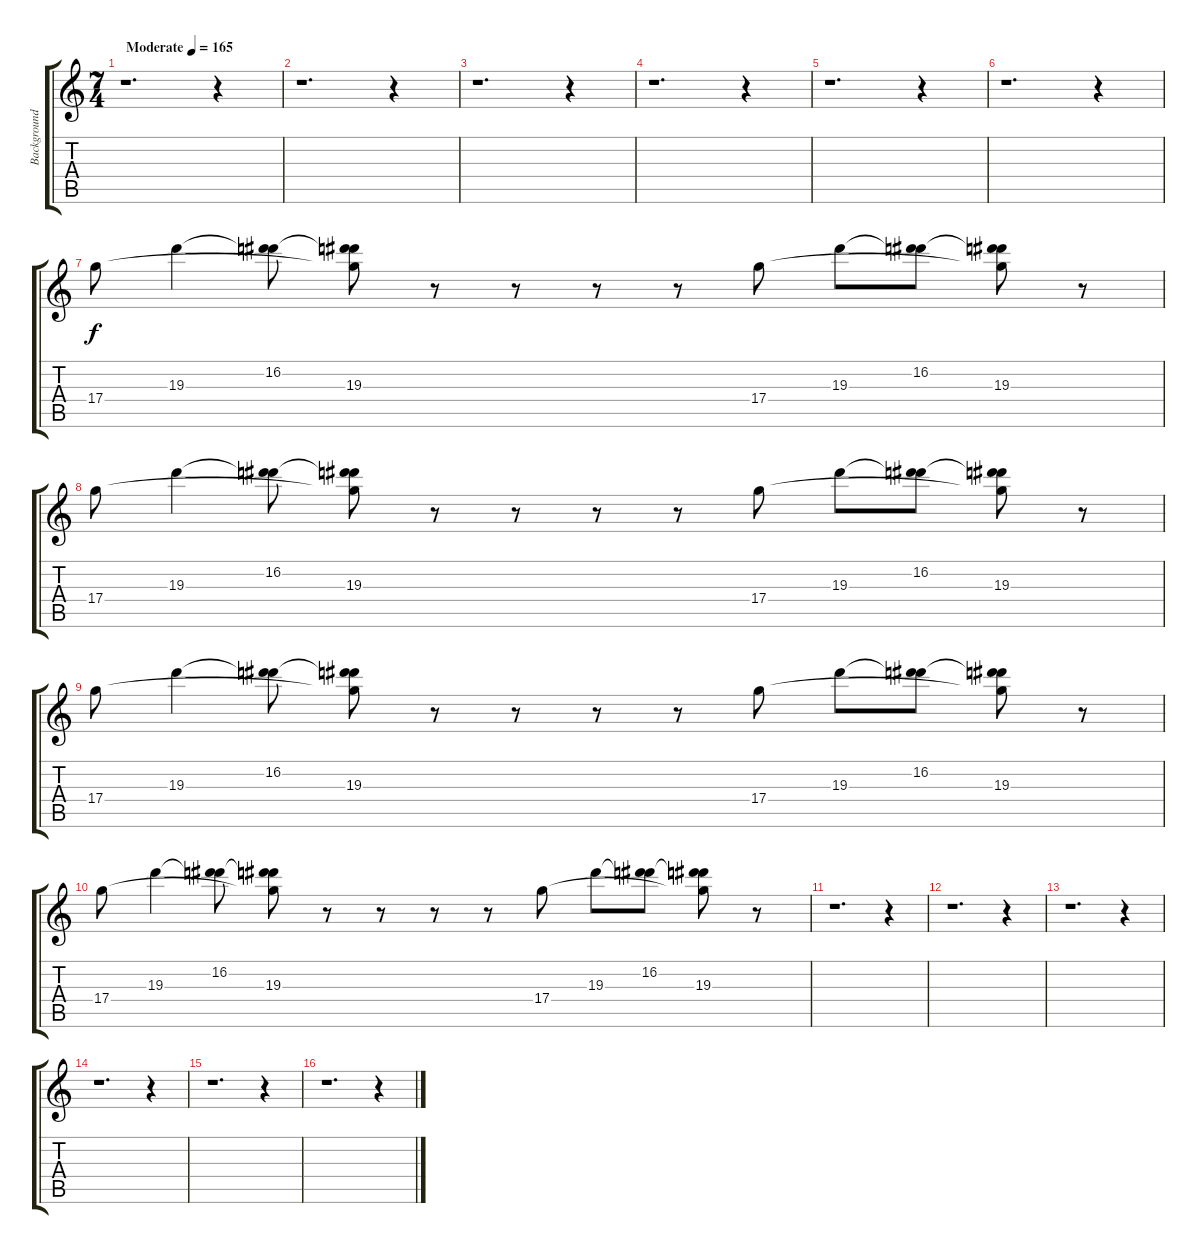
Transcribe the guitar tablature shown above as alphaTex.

\track ("Background Guitar" "Background") {instrument distortionguitar}
\staff {score tabs}
\tuning (E4 B3 G3 D3 A2 Eb2) {hide}
\ts (7 4)
\tempo (165 "Moderate")
\clef g2
\ks c
r.1{d dy f instrument distortionguitar} r.4 |
r.1{d} r.4 |
r.1{d} r.4 |
r.1{d} r.4 |
r.1{d} r.4 |
r.1{d} r.4 |
17.4.8 19.3.4 (16.2 19.3{t}).8 (16.2{t} 19.3 17.4{t}).8 r.8 r.8 r.8 r.8 17.4.8 19.3.8 (16.2 19.3{t}).8 (16.2{t} 19.3 17.4{t}).8 r.8 |
17.4.8 19.3.4 (16.2 19.3{t}).8 (16.2{t} 19.3 17.4{t}).8 r.8 r.8 r.8 r.8 17.4.8 19.3.8 (16.2 19.3{t}).8 (16.2{t} 19.3 17.4{t}).8 r.8 |
17.4.8 19.3.4 (16.2 19.3{t}).8 (16.2{t} 19.3 17.4{t}).8 r.8 r.8 r.8 r.8 17.4.8 19.3.8 (16.2 19.3{t}).8 (16.2{t} 19.3 17.4{t}).8 r.8 |
17.4.8 19.3.4 (16.2 19.3{t}).8 (16.2{t} 19.3 17.4{t}).8 r.8 r.8 r.8 r.8 17.4.8 19.3.8 (16.2 19.3{t}).8 (16.2{t} 19.3 17.4{t}).8 r.8 |
r.1{d} r.4 |
r.1{d} r.4 |
r.1{d} r.4 |
r.1{d} r.4 |
r.1{d} r.4 |
r.1{d} r.4
